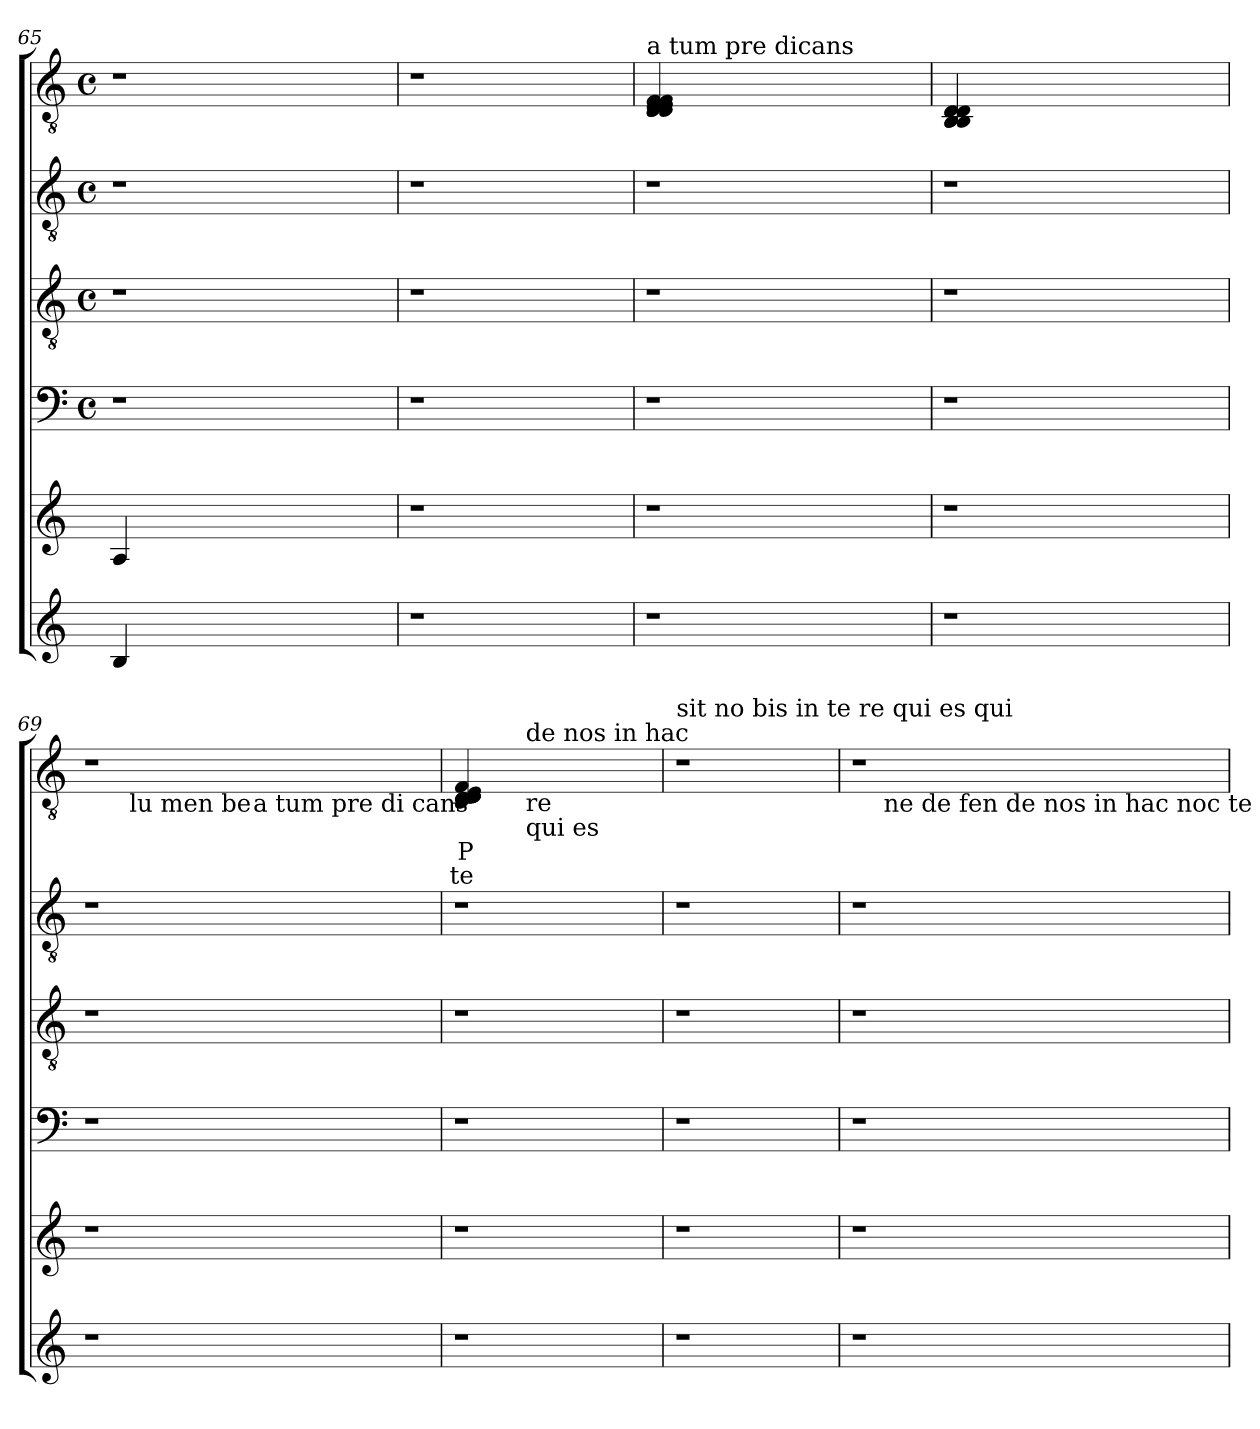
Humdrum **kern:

**kern	**kern	**kern	**kern	**kern	**kern	**text	**text
*part6	*part5	*part4	*part3	*part2	*part1	*part1	*part1
*staff6	*staff5	*staff4	*staff3	*staff2	*staff1	*staff1	*staff1
*clefG2	*clefG2	*clefF4	*clefGv2	*clefGv2	*clefGv2	*	*
*k[]	*k[]	*k[]	*k[]	*k[]	*k[]	*	*
*C:	*C:	*C:	*C:	*C:	*C:	*	*
*	*	*M4/4	*M4/4	*M4/4	*M4/4	*	*
*	*	*met(c)	*met(c)	*met(c)	*met(c)	*	*
=65	=65	=65	=65	=65	=65	=65	=65
!LO:N:head=solid	!LO:N:head=solid	!	!	!	!	!	!
4B/	4A/	1r	1r	1r	1r	.	.
2.ryy	2.ryy	.	.	.	.	.	.
!!LO:LB:g=z
=66	=66	=66	=66	=66	=66	=66	=66
1r	1r	1r	1r	1r	1r	.	.
!!LO:LB:g=z
=67	=67	=67	=67	=67	=67	=67	=67
!	!	!	!	!	!LO:TX:a:t=a tum pre dicans	!	!
1r	1r	1r	1r	1r	4D/ 4D/ 4D/ 4E/ 4E/ 4E/ 4F/ 4F/	.	.
.	.	.	.	.	2.ryy	.	.
!!LO:LB:g=z
=68	=68	=68	=68	=68	=68	=68	=68
!	!	!	!	!	!LO:N:n=1:head=solid	!	!
!	!	!	!	!	!LO:N:n=2:head=solid	!	!
!	!	!	!	!	!LO:N:n=3:head=solid	!	!
!	!	!	!	!	!LO:N:n=4:head=solid	!	!
!	!	!	!	!	!LO:N:n=5:head=solid	!	!
!	!	!	!	!	!LO:N:n=6:head=solid	!	!
1r	1r	1r	1r	1r	4BB/ 4BB/ 4BB/ 4D/ 4D/ 4D/	.	.
.	.	.	.	.	2.ryy	.	.
!!LO:LB:g=z
=69	=69	=69	=69	=69	=69	=69	=69
*	*	*	*	*	*^	*	*
*	*	*	*	*	*	*^	*	*
1r	1r	1r	1r	1r	1r	16ryy	4ryy	.	.
.	.	.	.	.	.	64ryy	.	.	.
!	!	!	!	!	!	!LO:TX:b:t=lu men be	!	!	!
.	.	.	.	.	.	2ryy	.	.	.
.	.	.	.	.	.	.	8...ryy	.	.
!	!	!	!	!	!	!	!LO:TX:b:t=a tum pre di cans	!	!
.	.	.	.	.	.	.	2ryy	.	.
.	.	.	.	.	.	4ryy	.	.	.
.	.	.	.	.	.	8ryy	.	.	.
.	.	.	.	.	.	32.ryy	.	.	.
.	.	.	.	.	.	.	64ryy	.	.
!!LO:LB:g=z
=70	=70	=70	=70	=70	=70	=70	=70	=70	=70
!	!	!	!	!	!LO:TX:a:i:t=8	!	!	!	!
!	!	!	!	!	!LO:TX:t=do	!	!	!	!
!	!	!	!	!	!LO:TX:b:i:t=8	!	!	!	!
!	!	!	!	!	!LO:TX:t=noc   te    sit    no	!	!	!	!
!	!	!	!	!	!LO:TX:a:t=mi	!	!	!	!
!	!	!	!	!	!LO:TX:a:t=ne	!	!	!	!
!	!	!	!	!	!LO:TX:a:t=de    fen	!	!	!	!
!	!	!	!	!	!LO:TX:b:t=bis    in    te	!	!	!	!
!	!	!	!	!	!	!	!	!LO:LY:b:rj	!LO:LY:b:rj
*	*	*	*	*	*v	*v	*v	*	*
1r	1r	1r	1r	1r	4C/ 4D/ 4D/ 4D/ 4D/ 4E/ 4F/	P	te
!	!	!	!	!	!LO:TX:a:t=de    nos    in    hac	!	!
!	!	!	!	!	!LO:TX:b:t=re	!	!
!	!	!	!	!	!LO:TX:b:t=qui   es	!	!
.	.	.	.	.	2.ryy	.	.
!!LO:LB:g=z
=71	=71	=71	=71	=71	=71	=71	=71
!	!	!	!	!	!LO:TX:a:t=sit no bis in te   re qui es qui	!	!
1r	1r	1r	1r	1r	1r	.	.
!!LO:LB:g=z
=72	=72	=72	=72	=72	=72	=72	=72
*	*	*	*	*	*^	*	*
1r	1r	1r	1r	1r	1r	16ryy	.	.
!	!	!	!	!	!	!LO:TX:b:t=ne de fen de nos in hac noc te	!	!
.	.	.	.	.	.	2...ryy	.	.
*	*	*	*	*	*v	*v	*	*
=	=	=	=	=	=	=	=
*-	*-	*-	*-	*-	*-	*-	*-
